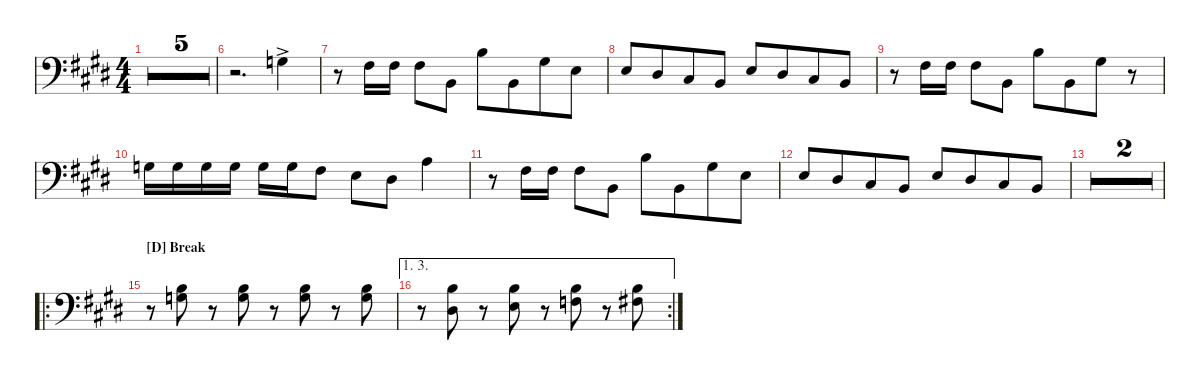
\defaultSystemsLayout 4
\hideDynamics
\bracketExtendMode nobrackets
\singleTrackTrackNamePolicy hidden
\multiTrackTrackNamePolicy hidden
\firstSystemTrackNameMode fullname
\firstSystemTrackNameOrientation horizontal
\otherSystemsTrackNameOrientation horizontal
\track ("Baritone Choir" "Choir") {multiBarRest instrument choiraahs}
\staff {score}
\tuning (E4 B3 G3 D3 A2 E2)
\ts (4 4)
\tempo 120
\clef f4
\ks e
r.1{dy mf} |
r.1 |
r.1 |
r.1 |
r.1 |
r.2{d} 0.3{ac acc forcenatural}.4 |
r.8 4.4{acc #}.16 4.4{acc #}.16 4.4{acc #}.8 2.5{acc forcenatural}.8 4.3{acc forcenatural}.8{beam merge} 2.5{acc forcenatural}.8{beam merge} 1.3{acc #}.8{beam merge} 2.4{acc forcenatural}.8 |
2.4{acc forcenatural}.8{beam merge} 1.4{acc #}.8{beam merge} 4.5{acc #}.8{beam merge} 2.5{acc forcenatural}.8 2.4{acc forcenatural}.8{beam merge} 1.4{acc #}.8{beam merge} 4.5{acc #}.8{beam merge} 2.5{acc forcenatural}.8 |
r.8 4.4{acc #}.16 4.4{acc #}.16 4.4{acc #}.8 2.5{acc forcenatural}.8 4.3{acc forcenatural}.8{beam merge} 2.5{acc forcenatural}.8{beam merge} 1.3{acc #}.8 r.8 |
5.4{acc forcenatural}.16 5.4{acc forcenatural}.16 5.4{acc forcenatural}.16 5.4{acc forcenatural}.16 5.4{acc forcenatural}.16 5.4{acc forcenatural}.16 4.4{acc #}.8 2.4{acc forcenatural}.8 1.4{acc #}.8 2.3{acc forcenatural}.4 |
r.8 4.4{acc #}.16 4.4{acc #}.16 4.4{acc #}.8 2.5{acc forcenatural}.8 4.3{acc forcenatural}.8{beam merge} 2.5{acc forcenatural}.8{beam merge} 1.3{acc #}.8{beam merge} 2.4{acc forcenatural}.8 |
2.4{acc forcenatural}.8{beam merge} 1.4{acc #}.8{beam merge} 4.5{acc #}.8{beam merge} 2.5{acc forcenatural}.8 2.4{acc forcenatural}.8{beam merge} 1.4{acc #}.8{beam merge} 4.5{acc #}.8{beam merge} 2.5{acc forcenatural}.8 |
r.1 |
\barLineRight lightlight
r.1 |
\ro
\section ("D" "Break")
r.8 (0.2{acc forcenatural} 0.3{acc forcenatural}).8 r.8 (0.2{acc forcenatural} 0.3{acc forcenatural}).8 r.8 (0.2{acc forcenatural} 0.3{acc forcenatural}).8 r.8 (0.2{acc forcenatural} 0.3{acc forcenatural}).8 |
\ae (1 3)
\rc 2
r.8 (1.4{acc #} 0.2{acc forcenatural}).8 r.8 (2.4{acc forcenatural} 0.2{acc forcenatural}).8 r.8 (3.4{acc forcenatural} 0.2{acc forcenatural}).8 r.8 (0.2{acc forcenatural} 4.4{acc #}).8
